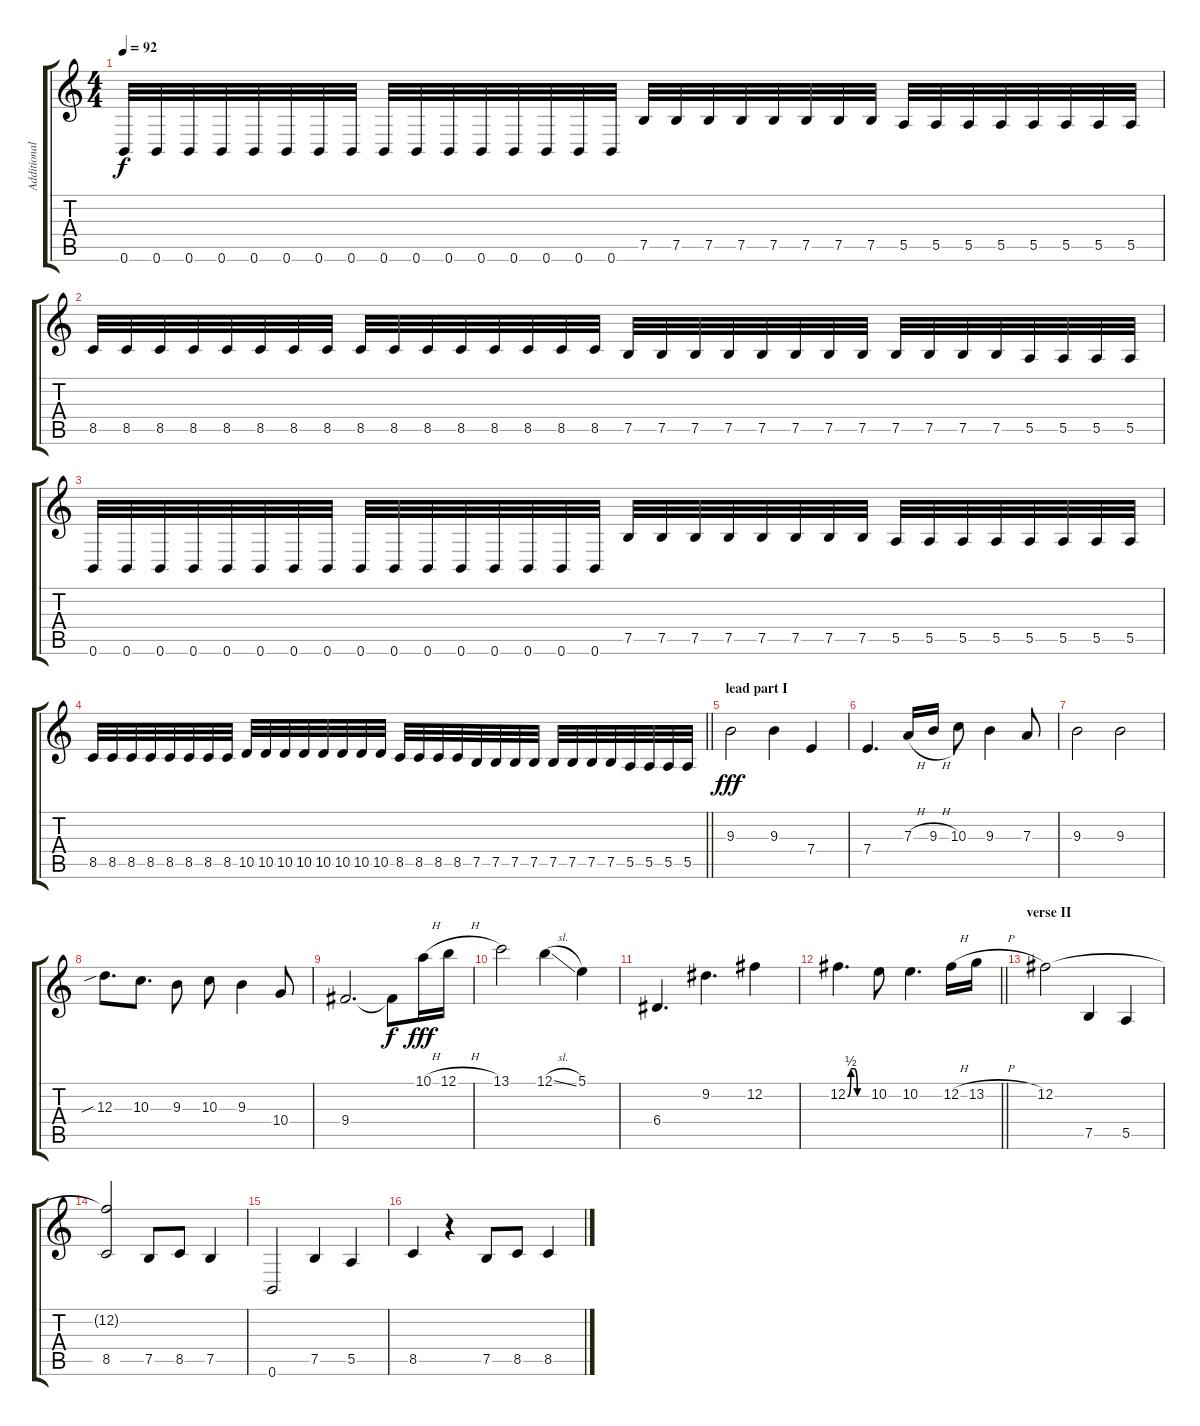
\track ("Additional Stuff" "Additional") {instrument distortionguitar}
\staff {score tabs}
\tuning (B3 Gb3 D3 A2 E2 B1) {hide}
\ts (4 4)
\tempo 92
\clef g2
\ks c
0.6.32{dy f} 0.6.32 0.6.32 0.6.32 0.6.32 0.6.32 0.6.32 0.6.32 0.6.32 0.6.32 0.6.32 0.6.32 0.6.32 0.6.32 0.6.32 0.6.32 7.5.32 7.5.32 7.5.32 7.5.32 7.5.32 7.5.32 7.5.32 7.5.32 5.5.32 5.5.32 5.5.32 5.5.32 5.5.32 5.5.32 5.5.32 5.5.32 |
8.5.32 8.5.32 8.5.32 8.5.32 8.5.32 8.5.32 8.5.32 8.5.32 8.5.32 8.5.32 8.5.32 8.5.32 8.5.32 8.5.32 8.5.32 8.5.32 7.5.32 7.5.32 7.5.32 7.5.32 7.5.32 7.5.32 7.5.32 7.5.32 7.5.32 7.5.32 7.5.32 7.5.32 5.5.32 5.5.32 5.5.32 5.5.32 |
0.6.32 0.6.32 0.6.32 0.6.32 0.6.32 0.6.32 0.6.32 0.6.32 0.6.32 0.6.32 0.6.32 0.6.32 0.6.32 0.6.32 0.6.32 0.6.32 7.5.32 7.5.32 7.5.32 7.5.32 7.5.32 7.5.32 7.5.32 7.5.32 5.5.32 5.5.32 5.5.32 5.5.32 5.5.32 5.5.32 5.5.32 5.5.32 |
\barLineRight lightlight
8.5.32 8.5.32 8.5.32 8.5.32 8.5.32 8.5.32 8.5.32 8.5.32 10.5.32 10.5.32 10.5.32 10.5.32 10.5.32 10.5.32 10.5.32 10.5.32 8.5.32 8.5.32 8.5.32 8.5.32 7.5.32 7.5.32 7.5.32 7.5.32 7.5.32 7.5.32 7.5.32 7.5.32 5.5.32 5.5.32 5.5.32 5.5.32 |
\section ("" "lead part I")
9.3.2{dy fff volume 16 instrument distortionguitar} 9.3.4 7.4.4 |
7.4.4{d} 7.3{h}.16 9.3{h}.16 10.3.8 9.3.4 7.3.8 |
9.3.2 9.3.2 |
12.3{sib}.8{d} 10.3.8{d} 9.3.8 10.3.8 9.3.4 10.4.8 |
9.4.2{d} 9.4{t}.8{dy f} 10.1{h}.16{dy fff} 12.1{h}.16 |
13.1.2 12.1{sl}.4 5.1.4 |
6.4.4{d} 9.2.4{d} 12.2.4 |
\barLineRight lightlight
12.2{be (custom 0 0 10 2 20 2 30 0 60 0)}.4{d} 10.2.8 10.2.4{d} 12.2{h}.16 13.2{h}.16 |
\section ("" "verse II")
12.2.2 7.5.4{volume 13 instrument distortionguitar} 5.5.4 |
(12.2{t} 8.5).2 7.5.8 8.5.8 7.5.4 |
0.6.2 7.5.4 5.5.4 |
8.5.4 r.4 7.5.8 8.5.8 8.5.4
